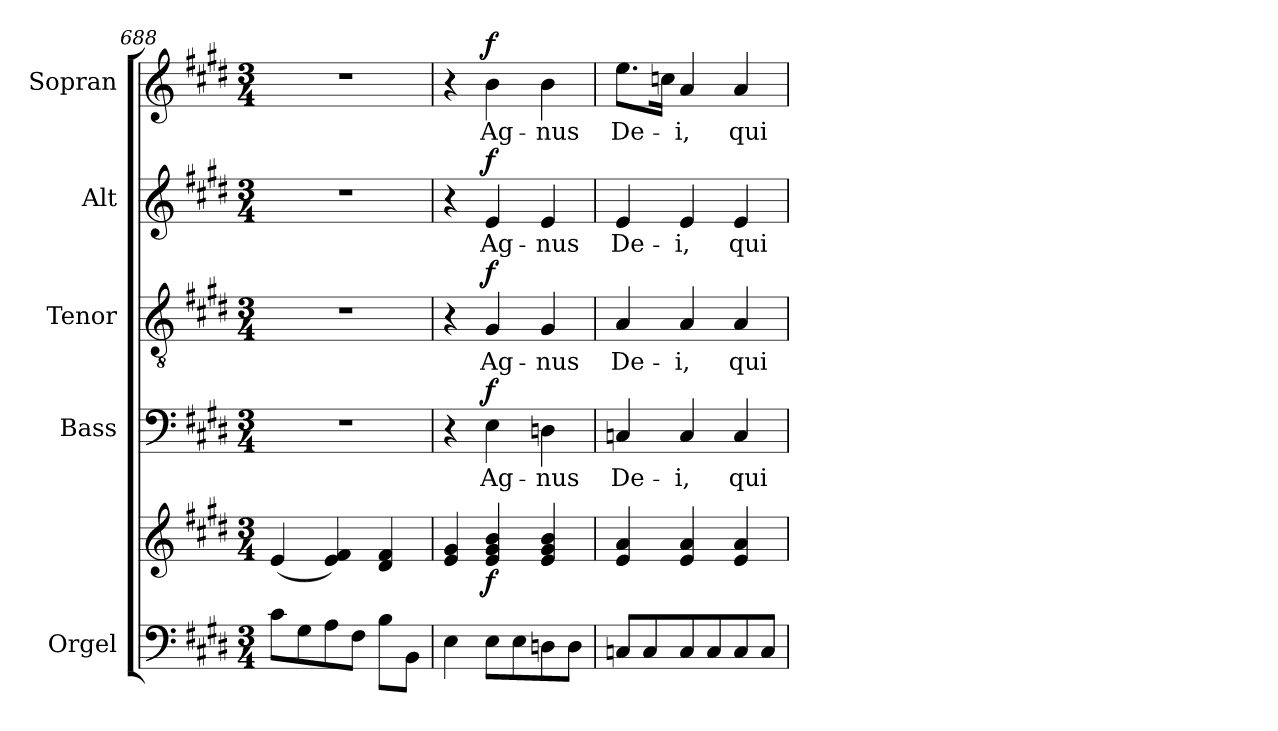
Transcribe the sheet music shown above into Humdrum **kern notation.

**kern	**kern	**dynam	**kern	**text	**dynam	**kern	**text	**dynam	**kern	**text	**dynam	**kern	**text	**dynam
*part5	*part5	*part5	*part4	*part4	*part4	*part3	*part3	*part3	*part2	*part2	*part2	*part1	*part1	*part1
*staff6	*staff5	*staff5/6	*staff4	*staff4	*staff4	*staff3	*staff3	*staff3	*staff2	*staff2	*staff2	*staff1	*staff1	*staff1
*I"Orgel	*	*	*I"Bass	*	*	*I"Tenor	*	*	*I"Alt	*	*	*I"Sopran	*	*
*I'Org.	*	*	*I'B.	*	*	*I'T.	*	*	*I'A.	*	*	*I'S.	*	*
*clefF4	*clefG2	*	*clefF4	*	*	*clefGv2	*	*	*clefG2	*	*	*clefG2	*	*
*k[f#c#g#d#]	*k[f#c#g#d#]	*	*k[f#c#g#d#]	*	*	*k[f#c#g#d#]	*	*	*k[f#c#g#d#]	*	*	*k[f#c#g#d#]	*	*
*E:	*E:	*	*E:	*	*	*E:	*	*	*E:	*	*	*E:	*	*
*M3/4	*M3/4	*	*M3/4	*	*	*M3/4	*	*	*M3/4	*	*	*M3/4	*	*
=688	=688	=688	=688	=688	=688	=688	=688	=688	=688	=688	=688	=688	=688	=688
8c#\L	(<4e/	.	2.r	.	.	2.r	.	.	2.r	.	.	2.r	.	.
8G#\	.	.	.	.	.	.	.	.	.	.	.	.	.	.
8A\	4e/ 4f#/)	.	.	.	.	.	.	.	.	.	.	.	.	.
8F#\J	.	.	.	.	.	.	.	.	.	.	.	.	.	.
8B\L	4d#/ 4f#/	.	.	.	.	.	.	.	.	.	.	.	.	.
8BB\J	.	.	.	.	.	.	.	.	.	.	.	.	.	.
=689	=689	=689	=689	=689	=689	=689	=689	=689	=689	=689	=689	=689	=689	=689
4E\	4e/ 4g#/	.	4r	.	.	4r	.	.	4r	.	.	4r	.	.
!	!	!LO:DY:b	!	!LO:LY:b	!LO:DY:a	!	!LO:LY:b	!LO:DY:a	!	!LO:LY:b	!LO:DY:a	!	!LO:LY:b	!LO:DY:a
8E\L	4e/ 4g#/ 4b/	f	4E\	Ag-	f	4G#/	Ag-	f	4e/	Ag-	f	4b\	Ag-	f
8E\	.	.	.	.	.	.	.	.	.	.	.	.	.	.
!	!	!	!	!LO:LY:b	!	!	!LO:LY:b	!	!	!LO:LY:b	!	!	!LO:LY:b	!
8Dn\	4e/ 4g#/ 4b/	.	4Dn\	-nus	.	4G#/	-nus	.	4e/	-nus	.	4b\	-nus	.
8D\J	.	.	.	.	.	.	.	.	.	.	.	.	.	.
=690	=690	=690	=690	=690	=690	=690	=690	=690	=690	=690	=690	=690	=690	=690
!	!	!	!	!LO:LY:b	!	!	!LO:LY:b	!	!	!LO:LY:b	!	!	!LO:LY:b	!
8Cn/L	4e/ 4a/	.	4Cn/	De-	.	4A/	De-	.	4e/	De-	.	8.ee\L	De-	.
8C/	.	.	.	.	.	.	.	.	.	.	.	.	.	.
.	.	.	.	.	.	.	.	.	.	.	.	16ccn\Jk	.	.
!	!	!	!	!LO:LY:b	!	!	!LO:LY:b	!	!	!LO:LY:b	!	!	!LO:LY:b	!
8C/	4e/ 4a/	.	4C/	-i,	.	4A/	-i,	.	4e/	-i,	.	4a/	-i,	.
8C/	.	.	.	.	.	.	.	.	.	.	.	.	.	.
!	!	!	!	!LO:LY:b	!	!	!LO:LY:b	!	!	!LO:LY:b	!	!	!LO:LY:b	!
8C/	4e/ 4a/	.	4C/	qui	.	4A/	qui	.	4e/	qui	.	4a/	qui	.
8C/J	.	.	.	.	.	.	.	.	.	.	.	.	.	.
=	=	=	=	=	=	=	=	=	=	=	=	=	=	=
*-	*-	*-	*-	*-	*-	*-	*-	*-	*-	*-	*-	*-	*-	*-
